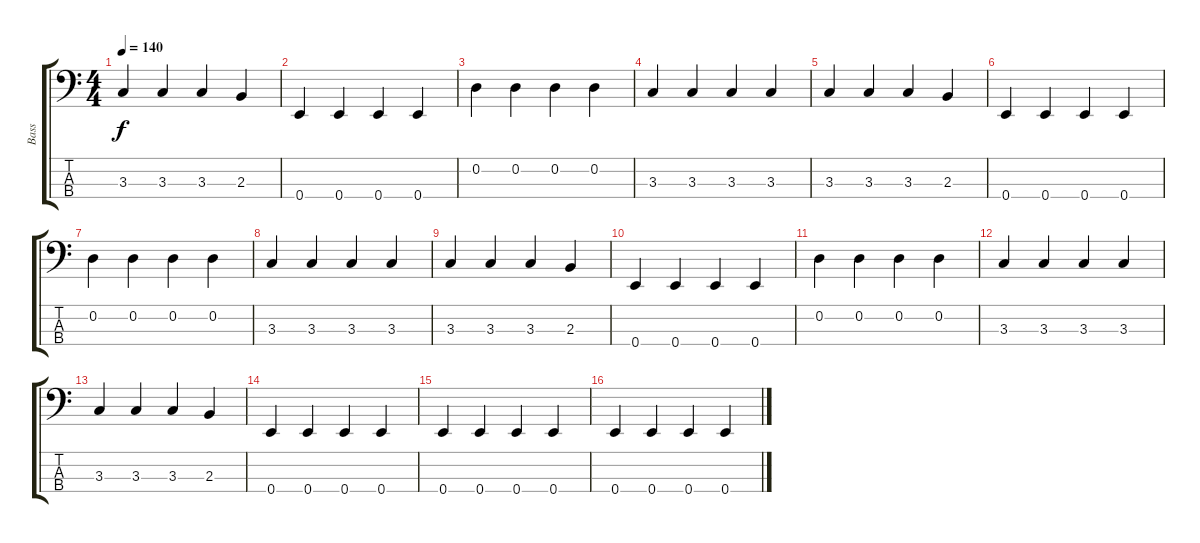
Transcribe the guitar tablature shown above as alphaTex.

\track ("Bass" "Bass") {instrument electricbassfinger}
\staff {score tabs}
\tuning (G2 D2 A1 E1) {hide}
\ts (4 4)
\tempo 140
\clef f4
\ks c
3.3.4{dy f} 3.3.4 3.3.4 2.3.4 |
0.4.4 0.4.4 0.4.4 0.4.4 |
0.2.4 0.2.4 0.2.4 0.2.4 |
3.3.4 3.3.4 3.3.4 3.3.4 |
3.3.4 3.3.4 3.3.4 2.3.4 |
0.4.4 0.4.4 0.4.4 0.4.4 |
0.2.4 0.2.4 0.2.4 0.2.4 |
3.3.4 3.3.4 3.3.4 3.3.4 |
3.3.4 3.3.4 3.3.4 2.3.4 |
0.4.4 0.4.4 0.4.4 0.4.4 |
0.2.4 0.2.4 0.2.4 0.2.4 |
3.3.4 3.3.4 3.3.4 3.3.4 |
3.3.4 3.3.4 3.3.4 2.3.4 |
0.4.4 0.4.4 0.4.4 0.4.4 |
0.4.4 0.4.4 0.4.4 0.4.4 |
0.4.4 0.4.4 0.4.4 0.4.4
